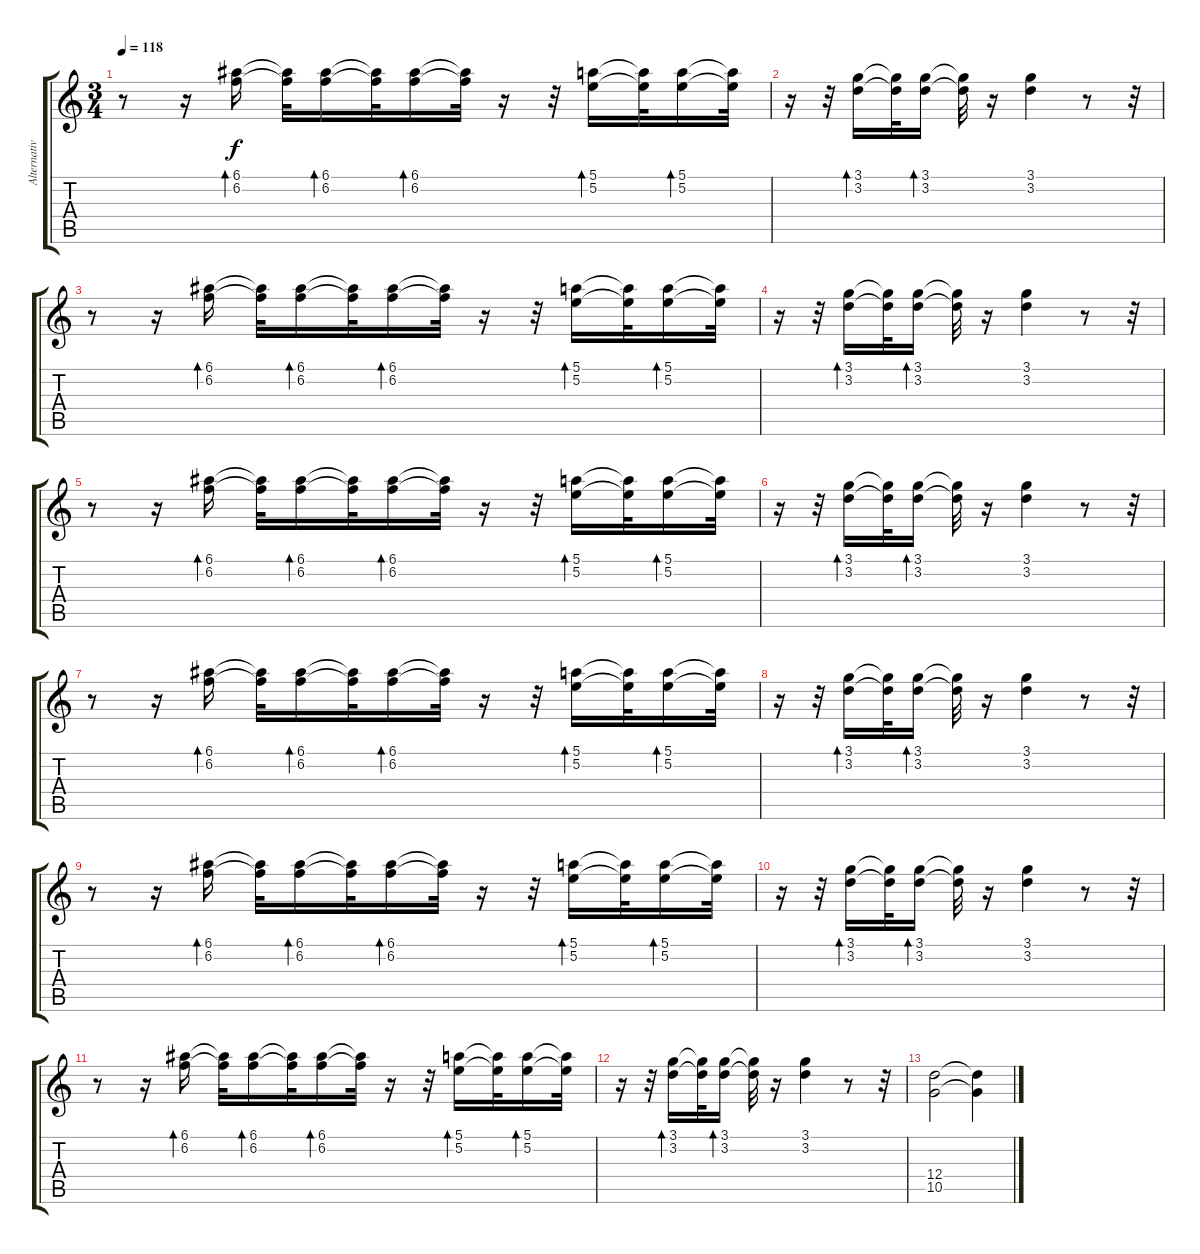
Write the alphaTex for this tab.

\track ("Alternativa" "Alternativ") {instrument overdrivenguitar}
\staff {score tabs}
\tuning (E4 B3 G3 D3 A2 E2) {hide}
\ts (3 4)
\tempo 118
\clef g2
\ks c
r.8{dy f} r.16 (6.1 6.2).16{bd 120} (6.1{t} 6.2{t}).32 (6.1 6.2).16{bd 480} (6.1{t} 6.2{t}).32 (6.1 6.2).16{bd 480} (6.1{t} 6.2{t}).32 r.16 r.32 (5.1 5.2).16{bd 480} (5.1{t} 5.2{t}).32 (5.1 5.2).16{bd 480} (5.1{t} 5.2{t}).32 |
r.16 r.32 (3.1 3.2).16{bd 480} (3.1{t} 3.2{t}).32 (3.1 3.2).16{bd 480} (3.1{t} 3.2{t}).32 r.16 (3.1 3.2).4 r.8 r.32 |
r.8 r.16 (6.1 6.2).16{bd 120} (6.1{t} 6.2{t}).32 (6.1 6.2).16{bd 480} (6.1{t} 6.2{t}).32 (6.1 6.2).16{bd 480} (6.1{t} 6.2{t}).32 r.16 r.32 (5.1 5.2).16{bd 480} (5.1{t} 5.2{t}).32 (5.1 5.2).16{bd 480} (5.1{t} 5.2{t}).32 |
r.16 r.32 (3.1 3.2).16{bd 480} (3.1{t} 3.2{t}).32 (3.1 3.2).16{bd 480} (3.1{t} 3.2{t}).32 r.16 (3.1 3.2).4 r.8 r.32 |
r.8 r.16 (6.1 6.2).16{bd 120} (6.1{t} 6.2{t}).32 (6.1 6.2).16{bd 480} (6.1{t} 6.2{t}).32 (6.1 6.2).16{bd 480} (6.1{t} 6.2{t}).32 r.16 r.32 (5.1 5.2).16{bd 480} (5.1{t} 5.2{t}).32 (5.1 5.2).16{bd 480} (5.1{t} 5.2{t}).32 |
r.16 r.32 (3.1 3.2).16{bd 480} (3.1{t} 3.2{t}).32 (3.1 3.2).16{bd 480} (3.1{t} 3.2{t}).32 r.16 (3.1 3.2).4 r.8 r.32 |
r.8 r.16 (6.1 6.2).16{bd 120} (6.1{t} 6.2{t}).32 (6.1 6.2).16{bd 480} (6.1{t} 6.2{t}).32 (6.1 6.2).16{bd 480} (6.1{t} 6.2{t}).32 r.16 r.32 (5.1 5.2).16{bd 480} (5.1{t} 5.2{t}).32 (5.1 5.2).16{bd 480} (5.1{t} 5.2{t}).32 |
r.16 r.32 (3.1 3.2).16{bd 480} (3.1{t} 3.2{t}).32 (3.1 3.2).16{bd 480} (3.1{t} 3.2{t}).32 r.16 (3.1 3.2).4 r.8 r.32 |
r.8 r.16 (6.1 6.2).16{bd 120} (6.1{t} 6.2{t}).32 (6.1 6.2).16{bd 480} (6.1{t} 6.2{t}).32 (6.1 6.2).16{bd 480} (6.1{t} 6.2{t}).32 r.16 r.32 (5.1 5.2).16{bd 480} (5.1{t} 5.2{t}).32 (5.1 5.2).16{bd 480} (5.1{t} 5.2{t}).32 |
r.16 r.32 (3.1 3.2).16{bd 480} (3.1{t} 3.2{t}).32 (3.1 3.2).16{bd 480} (3.1{t} 3.2{t}).32 r.16 (3.1 3.2).4 r.8 r.32 |
r.8 r.16 (6.1 6.2).16{bd 120} (6.1{t} 6.2{t}).32 (6.1 6.2).16{bd 480} (6.1{t} 6.2{t}).32 (6.1 6.2).16{bd 480} (6.1{t} 6.2{t}).32 r.16 r.32 (5.1 5.2).16{bd 480} (5.1{t} 5.2{t}).32 (5.1 5.2).16{bd 480} (5.1{t} 5.2{t}).32 |
r.16 r.32 (3.1 3.2).16{bd 480} (3.1{t} 3.2{t}).32 (3.1 3.2).16{bd 480} (3.1{t} 3.2{t}).32 r.16 (3.1 3.2).4 r.8 r.32 |
(12.4 10.5).2 (12.4{t} 10.5{t}).4
